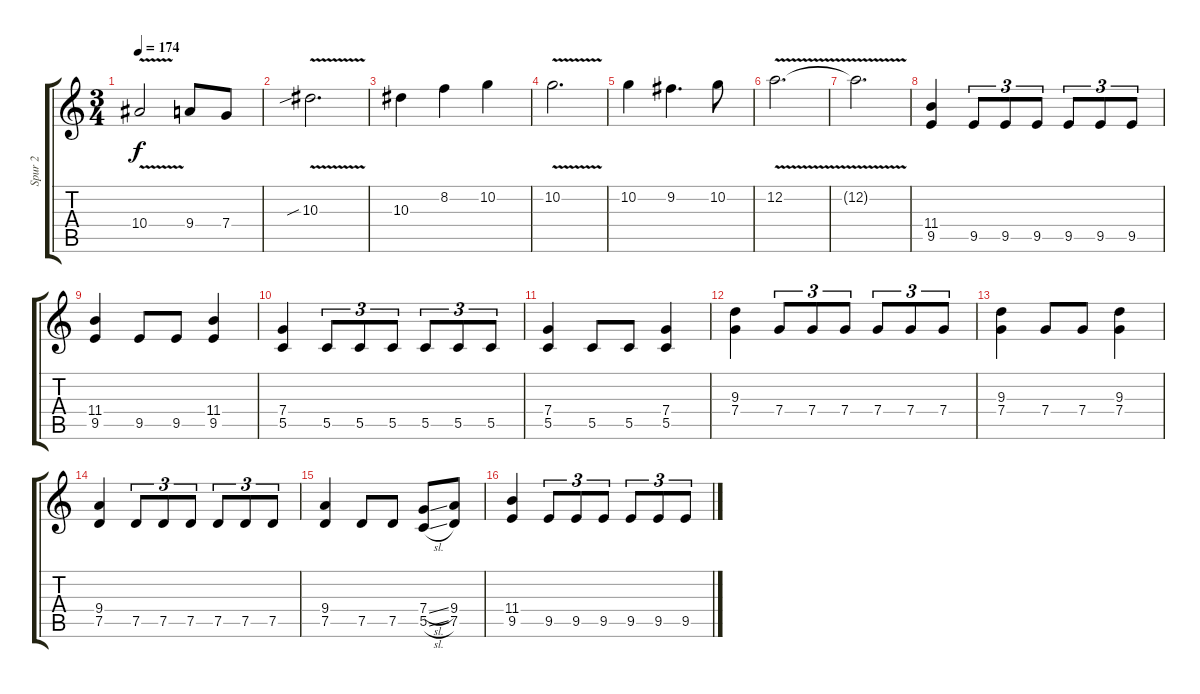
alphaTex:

\track ("Spur 2" "Spur 2") {instrument distortionguitar}
\staff {score tabs}
\tuning (D4 A3 F3 C3 G2 D2) {hide}
\ts (3 4)
\tempo 174
\clef g2
\ks c
10.4{v}.2{dy f} 9.4.8 7.4.8 |
10.3{v sib}.2{d} |
10.3.4 8.2.4 10.2.4 |
10.2{v}.2{d} |
10.2.4 9.2.4{d} 10.2.8 |
12.2{v}.2{d} |
12.2{v t}.2{d} |
(11.4 9.5).4 9.5.8{tu (3 2)} 9.5.8{tu (3 2)} 9.5.8{tu (3 2)} 9.5.8{tu (3 2)} 9.5.8{tu (3 2)} 9.5.8{tu (3 2)} |
(11.4 9.5).4 9.5.8 9.5.8 (11.4 9.5).4 |
(7.4 5.5).4 5.5.8{tu (3 2)} 5.5.8{tu (3 2)} 5.5.8{tu (3 2)} 5.5.8{tu (3 2)} 5.5.8{tu (3 2)} 5.5.8{tu (3 2)} |
(7.4 5.5).4 5.5.8 5.5.8 (7.4 5.5).4 |
(9.3 7.4).4 7.4.8{tu (3 2)} 7.4.8{tu (3 2)} 7.4.8{tu (3 2)} 7.4.8{tu (3 2)} 7.4.8{tu (3 2)} 7.4.8{tu (3 2)} |
(9.3 7.4).4 7.4.8 7.4.8 (9.3 7.4).4 |
(9.4 7.5).4 7.5.8{tu (3 2)} 7.5.8{tu (3 2)} 7.5.8{tu (3 2)} 7.5.8{tu (3 2)} 7.5.8{tu (3 2)} 7.5.8{tu (3 2)} |
(9.4 7.5).4 7.5.8 7.5.8 (7.4{sl} 5.5{sl}).8 (9.4 7.5).8 |
(11.4 9.5).4 9.5.8{tu (3 2)} 9.5.8{tu (3 2)} 9.5.8{tu (3 2)} 9.5.8{tu (3 2)} 9.5.8{tu (3 2)} 9.5.8{tu (3 2)}
